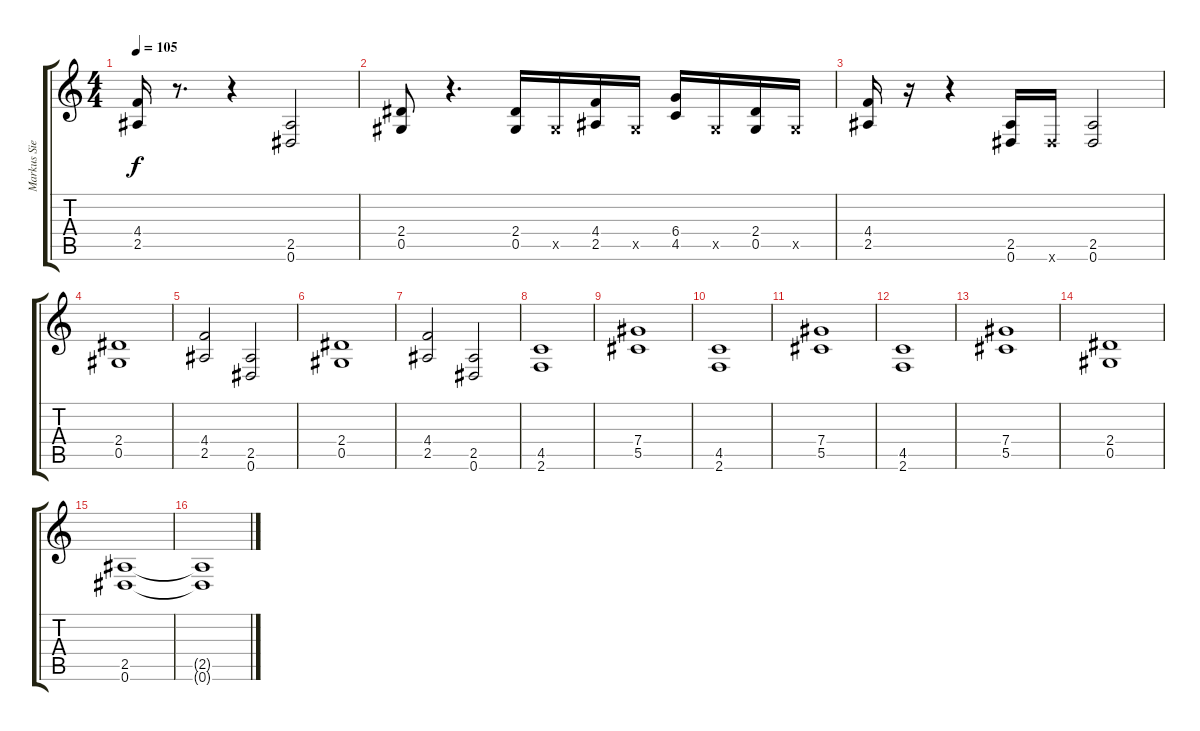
\track ("Markus Siepen" "Markus Sie") {instrument distortionguitar}
\staff {score tabs}
\tuning (Eb4 Bb3 Gb3 Db3 Ab2 Eb2) {hide}
\ts (4 4)
\tempo 105
\clef g2
\ks c
(4.4 2.5).16{dy f} r.8{d} r.4 (2.5 0.6).2 |
(2.4 0.5).8 r.4{d} (2.4 0.5).16 0.5{x}.16 (4.4 2.5).16 0.5{x}.16 (6.4 4.5).16 0.5{x}.16 (2.4 0.5).16 0.5{x}.16 |
(4.4 2.5).16 r.16 r.4 (2.5 0.6).16 0.6{x}.16 (2.5 0.6).2 |
(2.4 0.5).1 |
(4.4 2.5).2 (2.5 0.6).2 |
(2.4 0.5).1 |
(4.4 2.5).2 (2.5 0.6).2 |
(4.5 2.6).1 |
(7.4 5.5).1 |
(4.5 2.6).1 |
(7.4 5.5).1 |
(4.5 2.6).1 |
(7.4 5.5).1 |
(2.4 0.5).1 |
(2.5 0.6).1 |
(2.5{t} 0.6{t}).1
